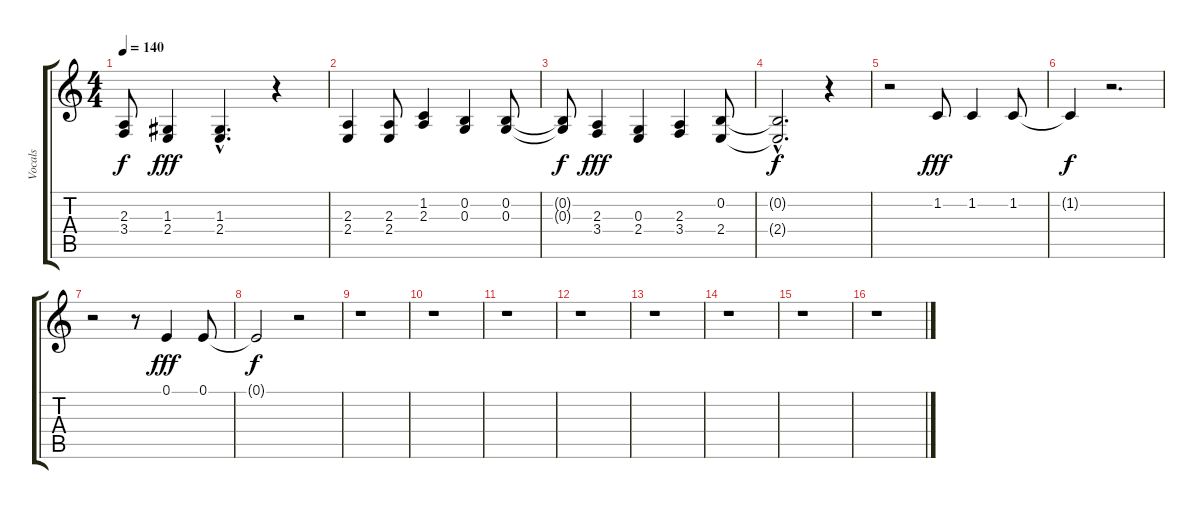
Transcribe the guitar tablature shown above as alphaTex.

\track ("Vocals" "Vocals") {instrument oboe}
\staff {score tabs}
\tuning (E4 B3 G3 D3 A2 E2) {hide}
\ts (4 4)
\tempo 140
\clef g2
\ks c
(2.3{t} 3.4{t}).8{dy f} (1.3 2.4).4{dy fff} (1.3{hac} 2.4{hac}).4{d} r.4 |
(2.3 2.4).4 (2.3 2.4).8 (1.2 2.3).4 (0.2 0.3).4 (0.2 0.3).8 |
(0.2{t} 0.3{t}).8{dy f} (2.3 3.4).4{dy fff} (0.3 2.4).4 (2.3 3.4).4 (0.2 2.4).8 |
(0.2{hac t} 2.4{hac t}).2{d dy f} r.4 |
r.2 1.2.8{dy fff} 1.2.4 1.2.8 |
1.2{t}.4{dy f} r.2{d} |
r.2 r.8 0.1.4{dy fff} 0.1.8 |
0.1{t}.2{dy f} r.2 |
r.1 |
r.1 |
r.1 |
r.1 |
r.1 |
r.1 |
r.1 |
r.1
